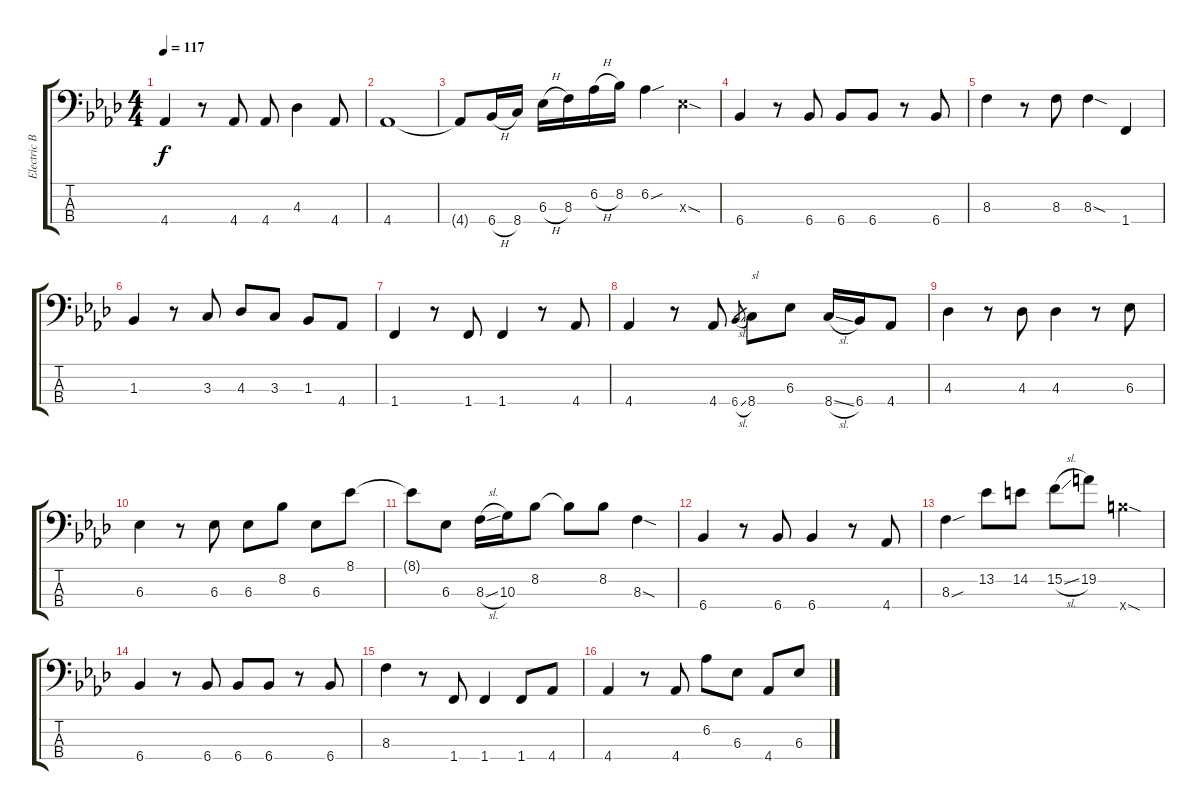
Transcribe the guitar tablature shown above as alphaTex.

\track ("Electric Bass" "Electric B") {instrument electricbassfinger}
\staff {score tabs}
\tuning (G2 D2 A1 E1) {hide}
\ts (4 4)
\tempo 117
\clef f4
\ks ab
4.4.4{dy f} r.8 4.4.8 4.4.8 4.3.4 4.4.8 |
4.4.1 |
4.4{t}.8 6.4{h}.16 8.4.16 6.3{h}.16 8.3.16 6.2{h}.16 8.2.16 6.2{sou}.4 6.3{sod x}.4 |
6.4.4 r.8 6.4.8 6.4.8 6.4.8 r.8 6.4.8 |
8.3.4 r.8 8.3.8 8.3{sod}.4 1.4.4 |
1.3.4 r.8 3.3.8 4.3.8 3.3.8 1.3.8 4.4.8 |
1.4.4 r.8 1.4.8 1.4.4 r.8 4.4.8 |
4.4.4 r.8 4.4.8 6.4{sl}.8{gr} 8.4.8{txt "sl"} 6.3.8 8.4{sl}.16 6.4.16 4.4.8 |
4.3.4 r.8 4.3.8 4.3.4 r.8 6.3.8 |
6.3.4 r.8 6.3.8 6.3.8 8.2.8 6.3.8 8.1.8 |
8.1{t}.8 6.3.8 8.3{sl}.16 10.3.16 8.2.8 8.2{t}.8 8.2.8 8.3{sod}.4 |
6.4.4 r.8 6.4.8 6.4.4 r.8 4.4.8 |
8.3{sou}.4 13.2.8 14.2.8 15.2{sl}.8 19.2.8 19.4{sod x}.4 |
6.4.4 r.8 6.4.8 6.4.8 6.4.8 r.8 6.4.8 |
8.3.4 r.8 1.4.8 1.4.4 1.4.8 4.4.8 |
4.4.4 r.8 4.4.8 6.2.8 6.3.8 4.4.8 6.3.8
